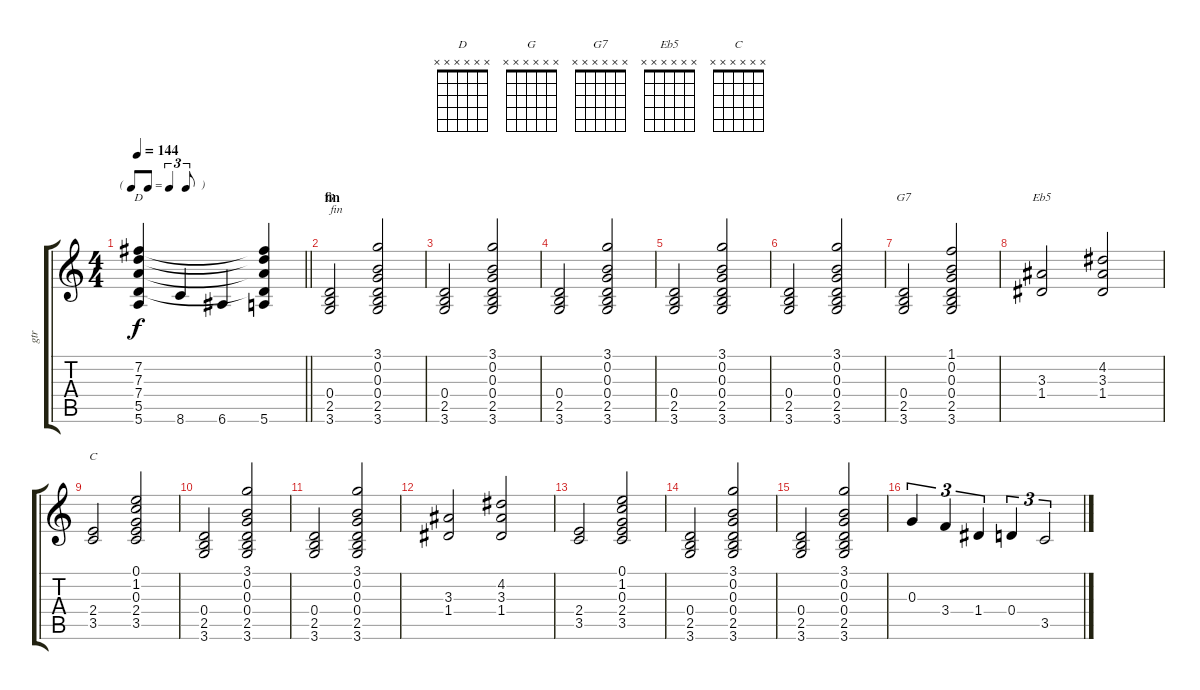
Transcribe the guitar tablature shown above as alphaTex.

\track ("gtr" "gtr") {instrument acousticguitarsteel}
\staff {score tabs}
\tuning (E4 B3 G3 D3 A2 E2) {hide}
\chord ("D" x x x x x x)
\chord ("G" x x x x x x)
\chord ("G7" x x x x x x)
\chord ("Eb5" x x x x x x)
\chord ("C" x x x x x x)
\ts (4 4)
\tf triplet8th
\tempo 144
\clef g2
\barLineRight lightlight
\ks c
(7.2 7.3 7.4 5.5 5.6).4{ch "D" dy f} 8.6.4 6.6.4 (7.2{t} 7.3{t} 7.4{t} 5.5{t} 5.6).4 |
\section ("" "fin")
(0.4 2.5 3.6).2{ch "G" txt "fin"} (3.1 0.2 0.3 0.4 2.5 3.6).2 |
(0.4 2.5 3.6).2 (3.1 0.2 0.3 0.4 2.5 3.6).2 |
(0.4 2.5 3.6).2 (3.1 0.2 0.3 0.4 2.5 3.6).2 |
(0.4 2.5 3.6).2 (3.1 0.2 0.3 0.4 2.5 3.6).2 |
(0.4 2.5 3.6).2 (3.1 0.2 0.3 0.4 2.5 3.6).2 |
(0.4 2.5 3.6).2{ch "G7"} (1.1 0.2 0.3 0.4 2.5 3.6).2 |
(3.3 1.4).2{ch "Eb5"} (4.2 3.3 1.4).2 |
(2.4 3.5).2{ch "C"} (0.1 1.2 0.3 2.4 3.5).2 |
(0.4 2.5 3.6).2 (3.1 0.2 0.3 0.4 2.5 3.6).2 |
(0.4 2.5 3.6).2 (3.1 0.2 0.3 0.4 2.5 3.6).2 |
(3.3 1.4).2 (4.2 3.3 1.4).2 |
(2.4 3.5).2 (0.1 1.2 0.3 2.4 3.5).2 |
(0.4 2.5 3.6).2 (3.1 0.2 0.3 0.4 2.5 3.6).2 |
(0.4 2.5 3.6).2 (3.1 0.2 0.3 0.4 2.5 3.6).2 |
0.3.4{tu (3 2)} 3.4.4{tu (3 2)} 1.4.4{tu (3 2)} 0.4.4{tu (3 2)} 3.5.2{tu (3 2)}
